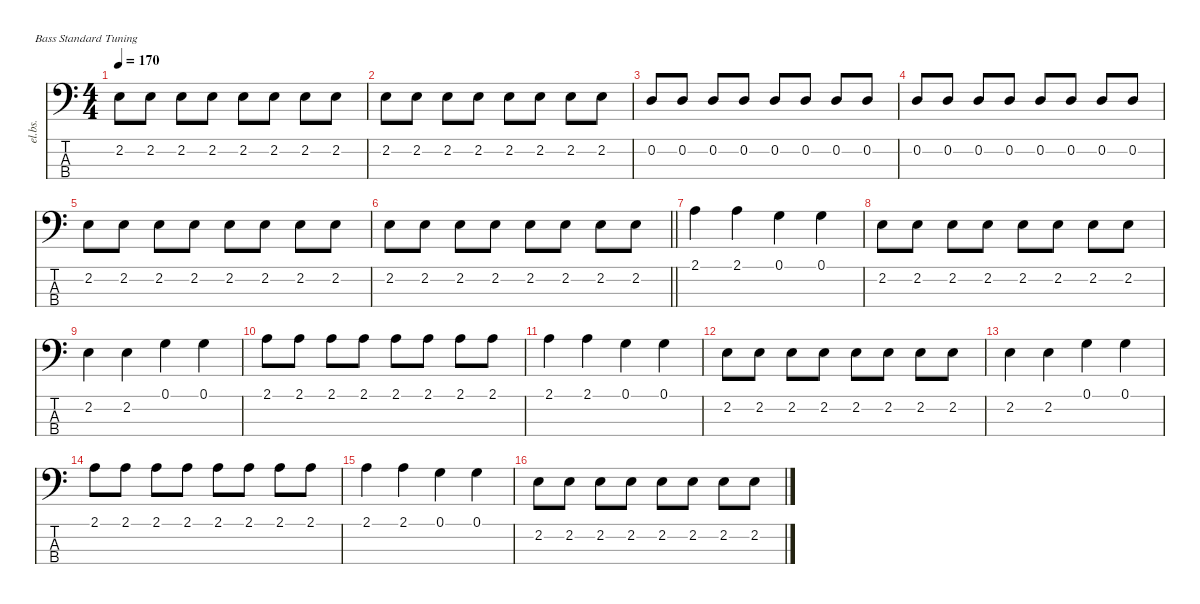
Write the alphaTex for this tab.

\defaultSystemsLayout 4
\hideDynamics
\bracketExtendMode nobrackets
\otherSystemsTrackNameOrientation horizontal
\track ("Bass" "el.bs.") {instrument electricbassfinger}
\staff {score tabs}
\tuning (G2 D2 A1 E1)
\ts (4 4)
\tempo 170
\clef f4
\ks c
2.2.8{dy f beam Down} 2.2.8{beam Down} 2.2.8{beam Down} 2.2.8{beam Down} 2.2.8{beam Down} 2.2.8{beam Down} 2.2.8{beam Down} 2.2.8{beam Down} |
2.2.8{beam Down} 2.2.8{beam Down} 2.2.8{beam Down} 2.2.8{beam Down} 2.2.8{beam Down} 2.2.8{beam Down} 2.2.8{beam Down} 2.2.8{beam Down} |
0.2.8{beam Up} 0.2.8{beam Up} 0.2.8{beam Up} 0.2.8{beam Up} 0.2.8{beam Up} 0.2.8{beam Up} 0.2.8{beam Up} 0.2.8{beam Up} |
0.2.8{beam Up} 0.2.8{beam Up} 0.2.8{beam Up} 0.2.8{beam Up} 0.2.8{beam Up} 0.2.8{beam Up} 0.2.8{beam Up} 0.2.8{beam Up} |
2.2.8{beam Down} 2.2.8{beam Down} 2.2.8{beam Down} 2.2.8{beam Down} 2.2.8{beam Down} 2.2.8{beam Down} 2.2.8{beam Down} 2.2.8{beam Down} |
\barLineRight lightlight
2.2.8{beam Down} 2.2.8{beam Down} 2.2.8{beam Down} 2.2.8{beam Down} 2.2.8{beam Down} 2.2.8{beam Down} 2.2.8{beam Down} 2.2.8{beam Down} |
2.1.4{beam Down} 2.1.4{beam Down} 0.1.4{beam Down} 0.1.4{beam Down} |
2.2.8{beam Down} 2.2.8{beam Down} 2.2.8{beam Down} 2.2.8{beam Down} 2.2.8{beam Down} 2.2.8{beam Down} 2.2.8{beam Down} 2.2.8{beam Down} |
2.2.4{beam Down} 2.2.4{beam Down} 0.1.4{beam Down} 0.1.4{beam Down} |
2.1.8{beam Down} 2.1.8{beam Down} 2.1.8{beam Down} 2.1.8{beam Down} 2.1.8{beam Down} 2.1.8{beam Down} 2.1.8{beam Down} 2.1.8{beam Down} |
2.1.4{beam Down} 2.1.4{beam Down} 0.1.4{beam Down} 0.1.4{beam Down} |
2.2.8{beam Down} 2.2.8{beam Down} 2.2.8{beam Down} 2.2.8{beam Down} 2.2.8{beam Down} 2.2.8{beam Down} 2.2.8{beam Down} 2.2.8{beam Down} |
2.2.4{beam Down} 2.2.4{beam Down} 0.1.4{beam Down} 0.1.4{beam Down} |
2.1.8{beam Down} 2.1.8{beam Down} 2.1.8{beam Down} 2.1.8{beam Down} 2.1.8{beam Down} 2.1.8{beam Down} 2.1.8{beam Down} 2.1.8{beam Down} |
2.1.4{beam Down} 2.1.4{beam Down} 0.1.4{beam Down} 0.1.4{beam Down} |
2.2.8{beam Down} 2.2.8{beam Down} 2.2.8{beam Down} 2.2.8{beam Down} 2.2.8{beam Down} 2.2.8{beam Down} 2.2.8{beam Down} 2.2.8{beam Down}
